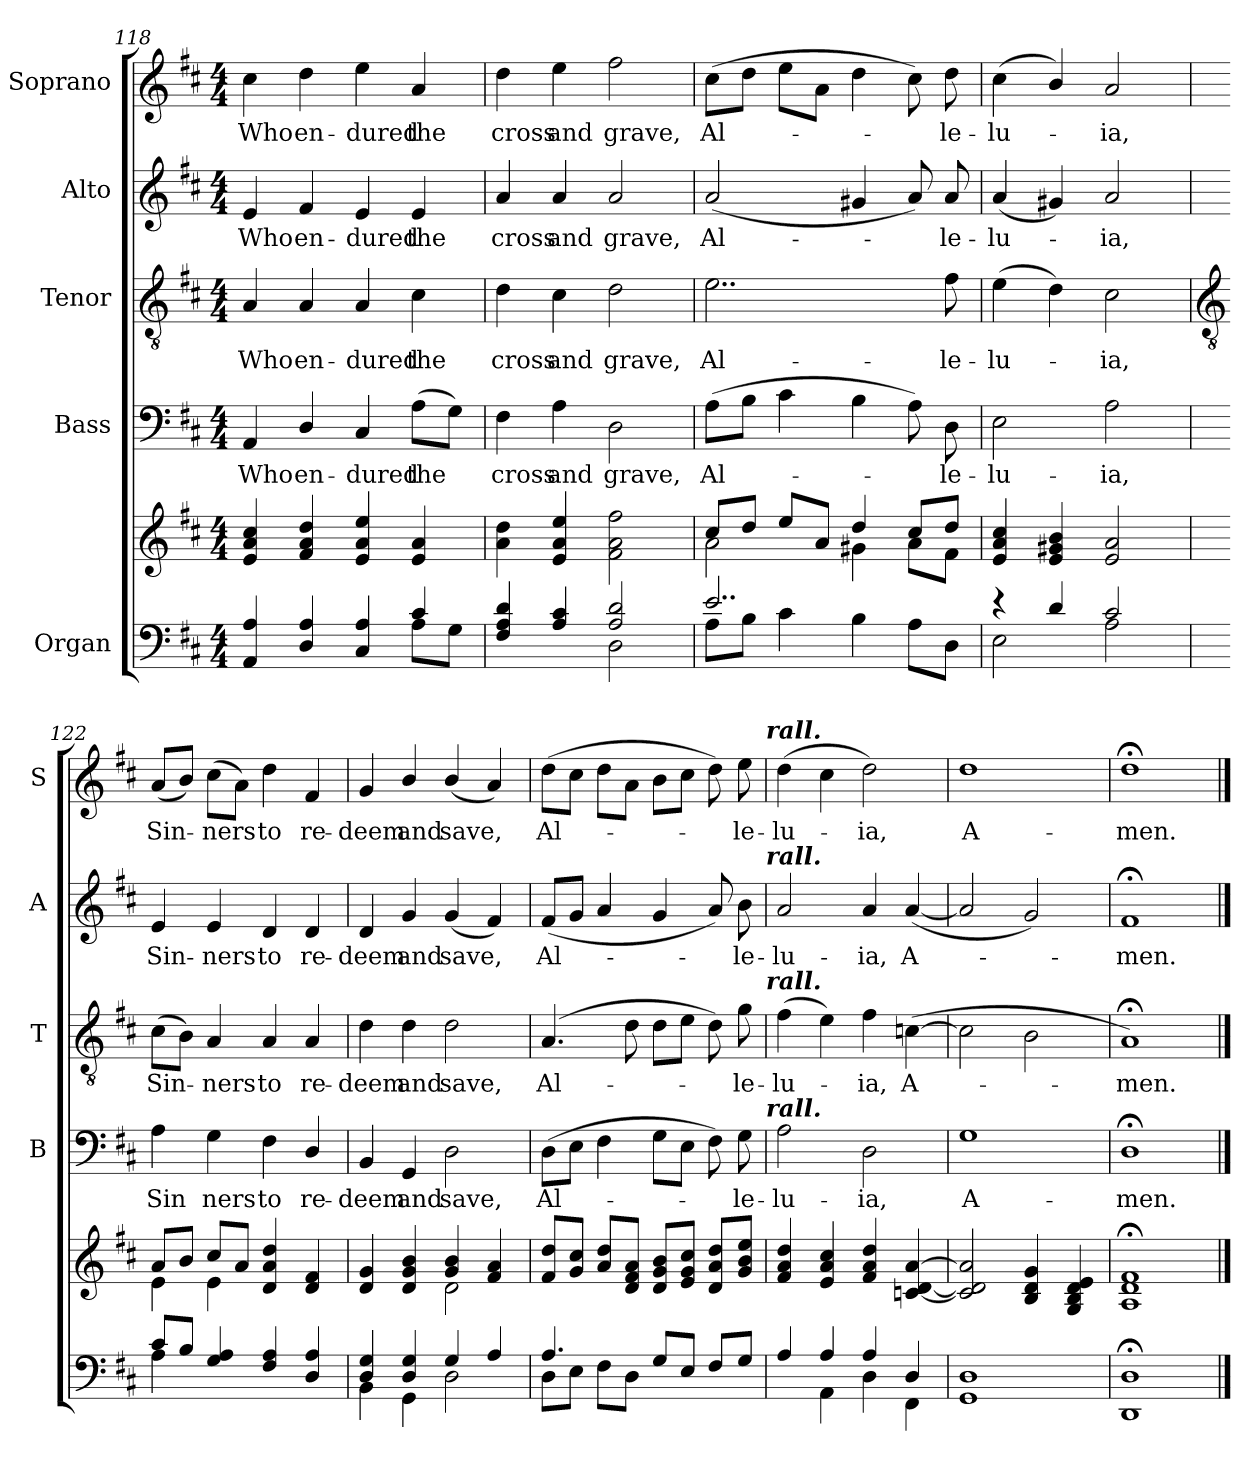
**kern	**kern	**kern	**text	**kern	**text	**kern	**text	**kern	**text
*part5	*part5	*part4	*part4	*part3	*part3	*part2	*part2	*part1	*part1
*staff6	*staff5	*staff4	*staff4	*staff3	*staff3	*staff2	*staff2	*staff1	*staff1
*I"Organ	*	*I"Bass	*	*I"Tenor	*	*I"Alto	*	*I"Soprano	*
*	*	*I'B	*	*I'T	*	*I'A	*	*I'S	*
*clefF4	*clefG2	*clefF4	*	*clefGv2	*	*clefG2	*	*clefG2	*
*k[f#c#]	*k[f#c#]	*k[f#c#]	*	*k[f#c#]	*	*k[f#c#]	*	*k[f#c#]	*
*D:	*D:	*D:	*	*D:	*	*D:	*	*D:	*
*M4/4	*M4/4	*M4/4	*	*M4/4	*	*M4/4	*	*M4/4	*
=118	=118	=118	=118	=118	=118	=118	=118	=118	=118
*^	*^	*	*	*	*	*	*	*	*
!	!	!	!	!	!LO:LY:b	!	!LO:LY:b	!	!LO:LY:b	!	!LO:LY:b
4AA/ 4A/	2ryy	4e 4a 4cc#	2ryy	4AA	Who	4A	Who	4e	Who	4cc#	Who
!	!	!	!	!	!LO:LY:b	!	!LO:LY:b	!	!LO:LY:b	!	!LO:LY:b
4D/ 4A/	.	4f# 4a 4dd	.	4D/	en-	4A	en-	4f#	en-	4dd	en-
!	!	!	!	!	!LO:LY:b	!	!LO:LY:b	!	!LO:LY:b	!	!LO:LY:b
4C#/ 4A/	4ryy	4e 4a 4ee	2ryy	4C#	-dured	4A	-dured	4e	-dured	4ee	-dured
!	!	!	!	!	!LO:LY:b	!	!LO:LY:b	!	!LO:LY:b	!	!LO:LY:b
4c#/	8A\L	4e 4a	.	(>8AL	the	4c#	the	4e	the	4a	the
.	8G\J	.	.	8GJ)	.	.	.	.	.	.	.
=119	=119	=119	=119	=119	=119	=119	=119	=119	=119	=119	=119
!	!	!	!	!	!LO:LY:b	!	!LO:LY:b	!	!LO:LY:b	!	!LO:LY:b
4F#/ 4A/ 4d/	2ryy	4a 4dd	2ryy	4F#	cross	4d	cross	4a	cross	4dd	cross
!	!	!	!	!	!LO:LY:b	!	!LO:LY:b	!	!LO:LY:b	!	!LO:LY:b
4A/ 4c#/	.	4e 4a 4ee	.	4A	and	4c#	and	4a	and	4ee	and
!	!	!	!	!	!LO:LY:b	!	!LO:LY:b	!	!LO:LY:b	!	!LO:LY:b
2A/ 2d/	2D\	2f# 2a 2ff#	2ryy	2D	grave,	2d	grave,	2a	grave,	2ff#	grave,
=120	=120	=120	=120	=120	=120	=120	=120	=120	=120	=120	=120
!	!	!	!	!	!LO:LY:b	!	!LO:LY:b	!	!LO:LY:b	!	!LO:LY:b
2..e/	8A\L	8cc#/L	2a\	(>8AL	Al-	2..e	Al-	(<2a	Al-	(>8cc#L	Al-
.	8B\J	8dd/J	.	8BJ	.	.	.	.	.	8ddJ	.
.	4c#\	8ee/L	.	4c#	.	.	.	.	.	8eeL	.
.	.	8a/J	.	.	.	.	.	.	.	8aJ	.
.	4B\	4dd/	4g#X\	4B	.	.	.	4g#X	.	4dd	.
.	8A\L	8cc#/L	8a\L	8A)	.	.	.	8a)	.	8cc#)	.
!	!	!	!	!	!LO:LY:b	!	!LO:LY:b	!	!LO:LY:b	!	!LO:LY:b
8ryy	8D\J	8dd/J	8f#\J	8D	le-	8f#	-le-	8a	le-	8dd	le-
=121	=121	=121	=121	=121	=121	=121	=121	=121	=121	=121	=121
!	!	!	!	!	!LO:LY:b	!	!LO:LY:b	!	!LO:LY:b	!	!LO:LY:b
4r	2E\	4e 4a 4cc#	2ryy	2E	-lu-	(>4e	-lu-	(<4a	-lu-	(<4cc#	-lu-
4d/	.	4e 4g#X 4b	.	.	.	4d)	.	4g#X)	.	4b/)	.
!	!	!	!	!	!LO:LY:b	!	!LO:LY:b	!	!LO:LY:b	!	!LO:LY:b
2c#/	2A\	2e 2a	2ryy	2A	-ia,	2c#	ia,	2a	ia,	2a	-ia,
!!LO:LB:g=z
=122	=122	=122	=122	=122	=122	=122	=122	=122	=122	=122	=122
*	*	*	*	*	*	*clefGv2	*	*	*	*	*
!	!	!	!	!	!LO:LY:b	!	!LO:LY:b	!	!LO:LY:b	!	!LO:LY:b
8c#/L	4A\	8aL	4e\	4A	Sin	(>8c#L	Sin-	4e	Sin-	(<8aL	Sin-
8B/J	.	8bJ	.	.	.	8BJ)	.	.	.	8bJ)	.
!	!	!	!	!	!LO:LY:b	!	!LO:LY:b	!	!LO:LY:b	!	!LO:LY:b
4G/ 4A/	4ryy	8cc#/L	4e\	4G	ners	4A	-ners	4e	-ners	(>8cc#L	ners
.	.	8a/J	.	.	.	.	.	.	.	8aJ)	.
!	!	!	!	!	!LO:LY:b	!	!LO:LY:b	!	!LO:LY:b	!	!LO:LY:b
4F#/ 4A/	2ryy	4d 4a 4dd	2ryy	4F#	to	4A	to	4d	to	4dd	to
!	!	!	!	!	!LO:LY:b	!	!LO:LY:b	!	!LO:LY:b	!	!LO:LY:b
4D/ 4A/	.	4d 4f#	.	4D/	re-	4A	re-	4d	re-	4f#	re-
=123	=123	=123	=123	=123	=123	=123	=123	=123	=123	=123	=123
!	!	!	!	!	!LO:LY:b	!	!LO:LY:b	!	!LO:LY:b	!	!LO:LY:b
4D/ 4G/	4BB\	4d 4g	2ryy	4BB	-deem	4d	-deem	4d	-deem	4g	-deem
!	!	!	!	!	!LO:LY:b	!	!LO:LY:b	!	!LO:LY:b	!	!LO:LY:b
4D/ 4G/	4GG\	4d 4g 4b	.	4GG	and	4d	and	4g	and	4b/	and
!	!	!	!	!	!LO:LY:b	!	!LO:LY:b	!	!LO:LY:b	!	!LO:LY:b
4G/	2D\	4g 4b	2d\	2D	save,	2d	save,	(<4g	save,	(<4b/	save,
4A/	.	4f# 4a	.	.	.	.	.	4f#)	.	4a)	.
=124	=124	=124	=124	=124	=124	=124	=124	=124	=124	=124	=124
!	!	!	!	!	!LO:LY:b	!	!LO:LY:b	!	!LO:LY:b	!	!LO:LY:b
4.A/	8D\L	8f# 8ddL	2ryy	(>8DL	Al-	(>4.A	Al-	(<8f#L	Al-	(>8ddL	Al-
.	8E\J	8g 8cc#J	.	8EJ	.	.	.	8gJ	.	8cc#J	.
.	8F#\L	8a 8ddL	.	4F#	.	.	.	4a	.	8ddL	.
8ryy	8D\J	8d 8f# 8aJ	.	.	.	8d	.	.	.	8aJ	.
8G/L	2ryy	8d 8g 8bL	2ryy	8GL	.	8dL	.	4g	.	8bL	.
8E/J	.	8e 8g 8cc#J	.	8EJ	.	8eJ	.	.	.	8cc#J	.
8F#/L	.	8d 8a 8ddL	.	8F#)	.	8d)	.	8a)	.	8dd)	.
!	!	!	!	!	!LO:LY:b	!	!LO:LY:b	!	!LO:LY:b	!	!LO:LY:b
8G/J	.	8g 8b 8eeJ	.	8G	le-	8g	le-	8b	le-	8ee	le-
!	!	!	!	!	!	!	!	!	!	!LO:TX:a:Bi:t=rall.	!
!	!	!	!	!	!	!	!	!LO:TX:a:Bi:t=rall.	!	!	!
!	!	!	!	!	!	!LO:TX:a:Bi:t=rall.	!	!	!	!	!
!	!	!	!	!LO:TX:a:Bi:t=rall.	!	!	!	!	!	!	!
=125	=125	=125	=125	=125	=125	=125	=125	=125	=125	=125	=125
!	!	!	!	!	!LO:LY:b	!	!LO:LY:b	!	!LO:LY:b	!	!LO:LY:b
4A/	4ryy	4f# 4a 4dd	2ryy	2A	-lu-	(>4f#	-lu-	2a	-lu-	(>4dd	-lu-
4A/	4AA\	4e 4a 4cc#	.	.	.	4e)	.	.	.	4cc#	.
!	!	!	!	!	!LO:LY:b	!	!LO:LY:b	!	!LO:LY:b	!	!LO:LY:b
4A/	4D\	4f# 4a 4dd	2ryy	2D	-ia,	4f#	ia,	4a	-ia,	2dd)	ia,
!	!	!	!	!	!	!	!LO:LY:b	!	!LO:LY:b	!	!
4D/	4FF#\	[4cn [4d [4a	.	.	.	(>[4cn	A-	(<[4a	A-	.	.
=126	=126	=126	=126	=126	=126	=126	=126	=126	=126	=126	=126
!	!	!	!	!	!LO:LY:b	!	!	!	!	!	!LO:LY:b
1D/	1GG\	2c] 2d] 2a]	2ryy	1G	A-	2c]	.	2a]	.	1dd	A-
.	.	4B 4d 4g	2ryy	.	.	2B	.	2g)	.	.	.
.	.	4G 4B 4d 4e	.	.	.	.	.	.	.	.	.
=127	=127	=127	=127	=127	=127	=127	=127	=127	=127	=127	=127
!	!	!	!	!	!LO:LY:b	!	!LO:LY:b	!	!LO:LY:b	!	!LO:LY:b
1D;/	1DD\	1d;< 1f#;<	1A\	1D;<	-men.	1A;<)	men.	1f#;<;<	men.	1dd;<	-men.
*v	*v	*	*	*	*	*	*	*	*	*	*
*	*v	*v	*	*	*	*	*	*	*	*
==	==	==	==	==	==	==	==	==	==
*-	*-	*-	*-	*-	*-	*-	*-	*-	*-
